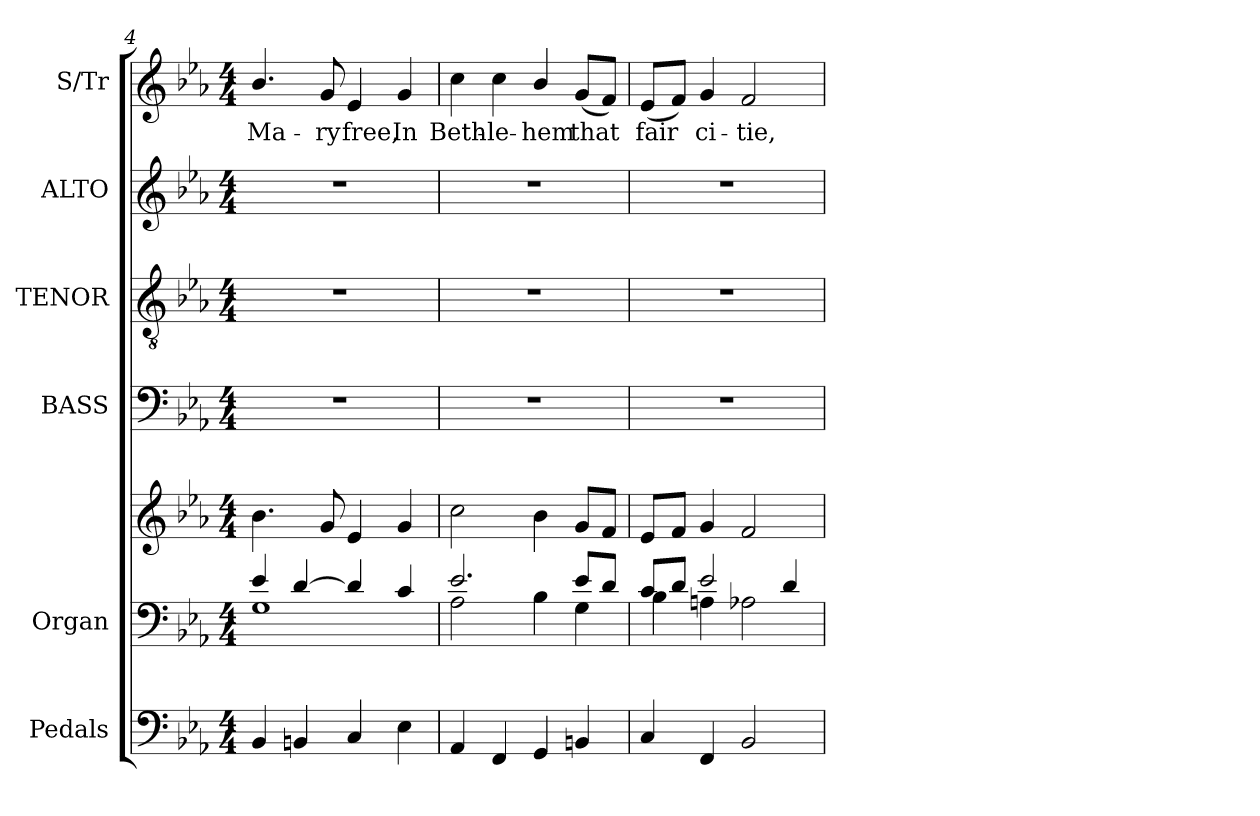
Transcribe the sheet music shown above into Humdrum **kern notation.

**kern	**kern	**kern	**kern	**kern	**kern	**kern	**text
*part6	*part5	*part5	*part4	*part3	*part2	*part1	*part1
*staff7	*staff6	*staff5	*staff4	*staff3	*staff2	*staff1	*staff1
*I"Pedals	*I"Organ	*	*I"BASS	*I"TENOR	*I"ALTO	*I"S/Tr	*
*I'Ped.	*I'Org.	*	*I'B.	*I'T.	*I'A.	*I'S.	*
*clefF4	*clefF4	*clefG2	*clefF4	*clefGv2	*clefG2	*clefG2	*
*	*	*	*	*ITrd7c12	*	*	*
*k[b-e-a-]	*k[b-e-a-]	*k[b-e-a-]	*k[b-e-a-]	*k[b-e-a-]	*k[b-e-a-]	*k[b-e-a-]	*
*E-:	*E-:	*E-:	*E-:	*E-:	*E-:	*E-:	*
*M4/4	*M4/4	*M4/4	*M4/4	*M4/4	*M4/4	*M4/4	*
=4	=4	=4	=4	=4	=4	=4	=4
*	*^	*	*	*	*	*	*
!	!	!	!	!	!	!	!	!LO:LY:b:color=#000000
4BB-i/	4e-i/	1Gi	4.b-i\	1r	1r	1r	4.b-i/	Ma-
4BBni/	[4di/	.	.	.	.	.	.	.
!	!	!	!	!	!	!	!	!LO:LY:b:color=#000000
.	.	.	8gi/	.	.	.	8gi/	-ry
!	!	!	!	!	!	!	!	!LO:LY:b:color=#000000
4Ci/	4di/]	.	4e-i/	.	.	.	4e-i/	free,
!	!	!	!	!	!	!	!	!LO:LY:b:color=#000000
4E-i\	4ci/	.	4gi/	.	.	.	4gi/	In
=5	=5	=5	=5	=5	=5	=5	=5	=5
!	!	!	!	!	!	!	!	!LO:LY:b:color=#000000
4AA-i/	2.e-i/	2A-i\	2cci\	1r	1r	1r	4cci\	Beth-
!	!	!	!	!	!	!	!	!LO:LY:b:color=#000000
4FFi/	.	.	.	.	.	.	4cci\	-le-
!	!	!	!	!	!	!	!	!LO:LY:b:color=#000000
4GGi/	.	4B-i\	4b-i\	.	.	.	4b-i/	-hem
!	!	!	!	!	!	!	!	!LO:LY:b:color=#000000
4BBni/	8e-i/L	4Gi\	8gi/L	.	.	.	(8gi/L	that
.	8di/J	.	8fi/J	.	.	.	8fi/J)	.
=6	=6	=6	=6	=6	=6	=6	=6	=6
!	!	!	!	!	!	!	!	!LO:LY:b:color=#000000
4Ci/	8ci/L	4B-i\	8e-i/L	1r	1r	1r	(8e-i/L	fair
.	8di/J	.	8fi/J	.	.	.	8fi/J)	.
!	!	!	!	!	!	!	!	!LO:LY:b:color=#000000
4FFi/	2e-i/	4Ani\	4gi/	.	.	.	4gi/	ci-
!	!	!	!	!	!	!	!	!LO:LY:b:color=#000000
2BB-i/	.	2A-Xi\	2fi/	.	.	.	2fi/	-tie,
.	4di/	.	.	.	.	.	.	.
*	*v	*v	*	*	*	*	*	*
=	=	=	=	=	=	=	=
*-	*-	*-	*-	*-	*-	*-	*-
